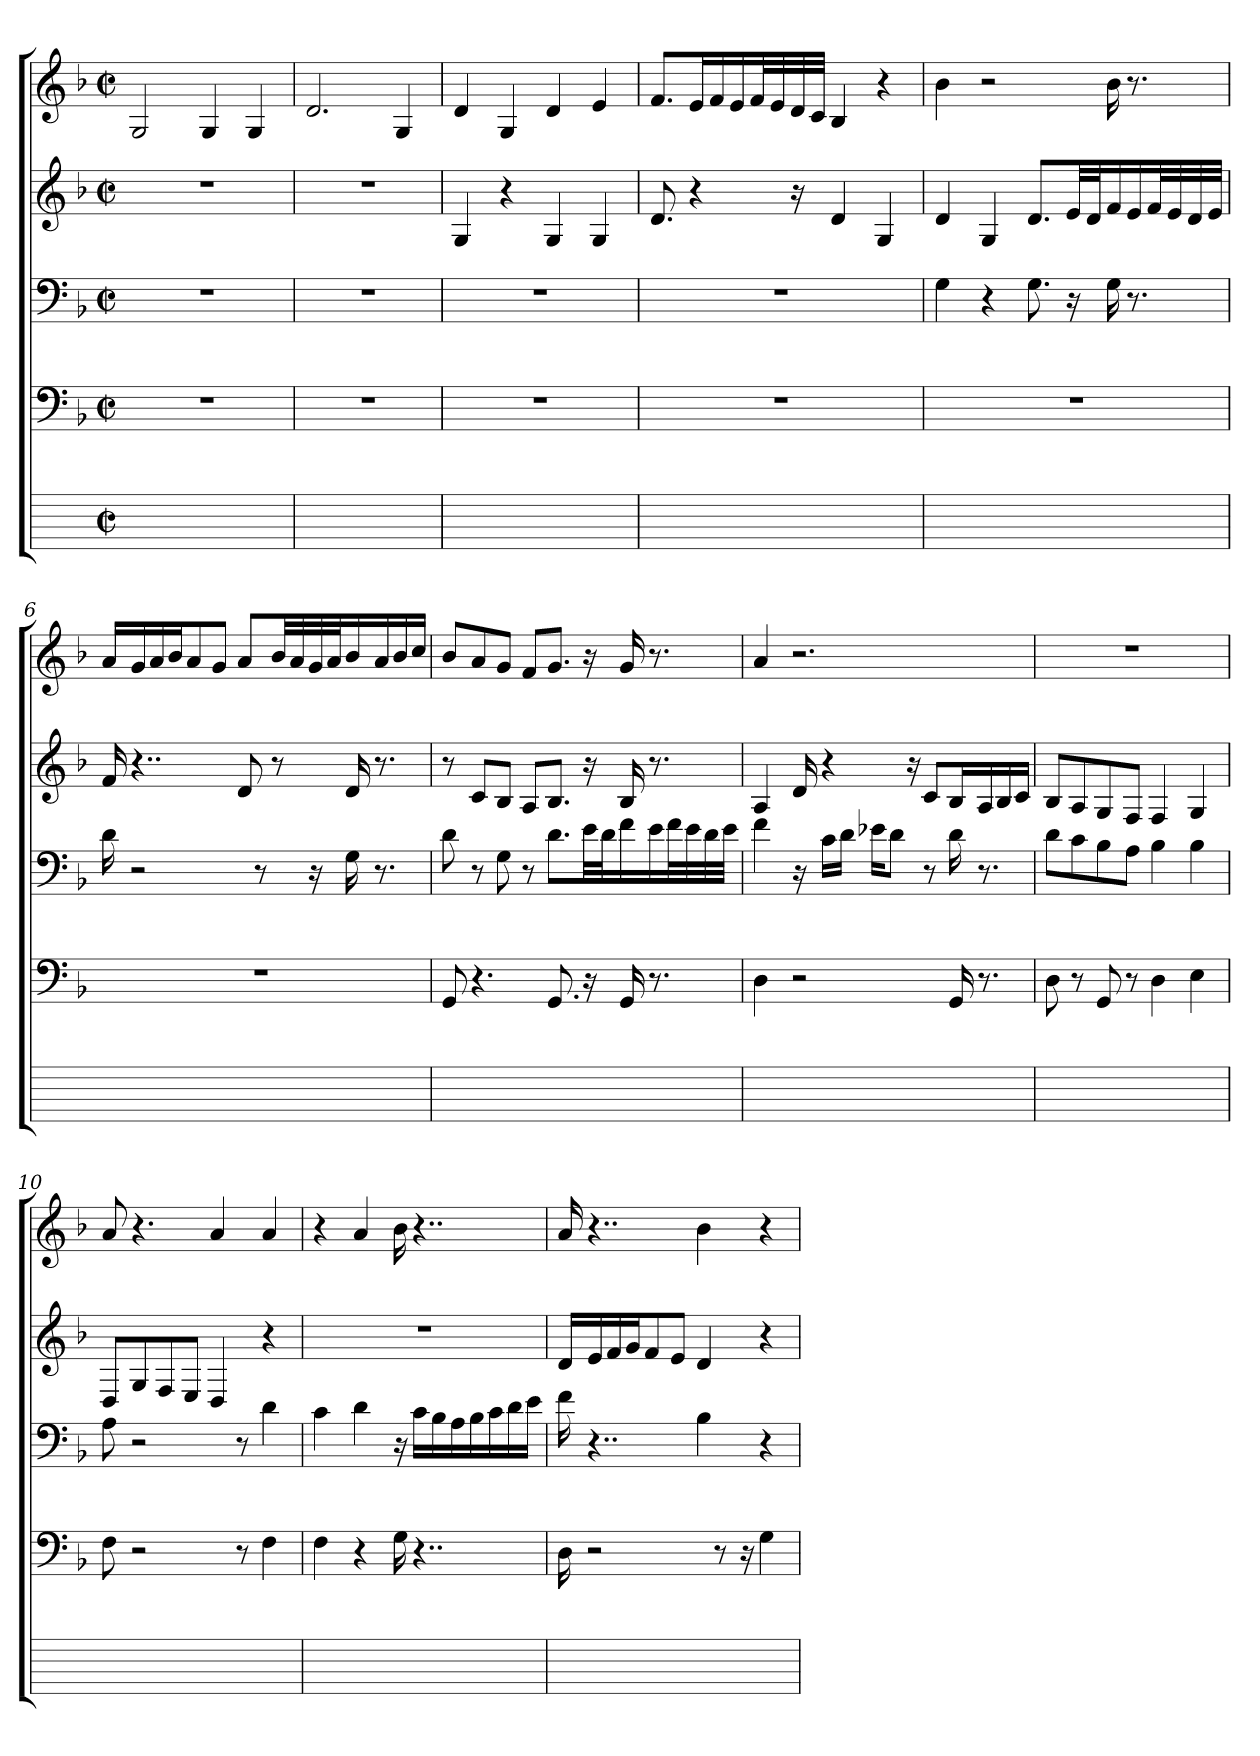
**kern	**kern	**kern	**kern	**kern
*part5	*part4	*part3	*part2	*part1
*staff5	*staff4	*staff3	*staff2	*staff1
*stria6	*	*	*	*
*	*clefF4	*clefF4	*clefG2	*clefG2
*	*k[b-]	*k[b-]	*k[b-]	*k[b-]
*	*F:	*F:	*F:	*F:
*M2/2	*M2/2	*M2/2	*M2/2	*M2/2
*met(c|)	*met(c|)	*met(c|)	*met(c|)	*met(c|)
=1	=1	=1	=1	=1
1ryy	1r	1r	1r	2G
.	.	.	.	4G
.	.	.	.	4G
=2	=2	=2	=2	=2
1ryy	1r	1r	1r	2.d
.	.	.	.	4G
=3	=3	=3	=3	=3
1ryy	1r	1r	4G	4d
.	.	.	4r	4G
.	.	.	4G	4d
.	.	.	4G	4e
=4	=4	=4	=4	=4
1ryy	1r	1r	8.d	8.fL
.	.	.	4r	16eiL
.	.	.	.	16fi
.	.	.	.	16ei
.	.	.	.	32fiL
.	.	.	.	32ei
.	.	.	16r	32di
.	.	.	.	32ciJJJ
.	.	.	4dj	4B-
.	.	.	4G	4r
=5	=5	=5	=5	=5
1ryy	1r	4G	4d	4b-
.	.	4r	4G	2r
.	.	8.G	8.dL	.
.	.	16r	32eiLL	.
.	.	.	32diJ	.
.	.	16G	16fZ	16b-
.	.	8.r	16ei	8.r
.	.	.	32fiL	.
.	.	.	32ei	.
.	.	.	32di	.
.	.	.	32eiJJJ	.
=6	=6	=6	=6	=6
1ryy	1r	16d	16f	16aLL
.	.	2r	4..r	16gi
.	.	.	.	16ai
.	.	.	.	16b-iJ
.	.	.	.	8ai
.	.	.	.	8giJ
.	.	.	8d	8aL
.	.	8r	.	.
.	.	.	8r	32b-iLL
.	.	.	.	32ai
.	.	16r	.	32gi
.	.	.	.	32aiJ
.	.	16G	16d	16b-
.	.	8.r	8.r	16ai
.	.	.	.	16b-i
.	.	.	.	16cciJJ
=7	=7	=7	=7	=7
1ryy	8GG	8d	8r	8b-jL
.	4.r	8r	8cL	8a
.	.	8G	8B-J	8gJ
.	.	8r	8AL	8fL
.	8.GG	8.dL	8.B-J	8.gJ
.	16r	32eiLL	16r	16r
.	.	32diJ	.	.
.	16GG	16fZ	16B-	16g
.	8.r	16ei	8.r	8.r
.	.	32fiL	.	.
.	.	32ei	.	.
.	.	32di	.	.
.	.	32eiJJJ	.	.
=8	=8	=8	=8	=8
1ryy	4D	4f	4A	4a
.	2r	16r	16d	2.r
.	.	16ciLL	4r	.
.	.	16diJJ	.	.
.	.	16e-XiKL	.	.
.	.	8dJ	.	.
.	.	.	16r	.
.	.	8r	8cL	.
.	16GG	16d	16B-L	.
.	8.r	8.r	16Ai	.
.	.	.	16B-i	.
.	.	.	16ciJJ	.
=9	=9	=9	=9	=9
1ryy	8D	8djL	8B-jL	1r
.	8r	8c	8A	.
.	8GG	8B-	8G	.
.	8r	8AJ	8FZJ	.
.	4D	4B-	4F	.
.	4E	4B-	4G	.
=10	=10	=10	=10	=10
1ryy	8F	8A	8DL	8a
.	2r	2r	8Gi	4.r
.	.	.	8Fi	.
.	.	.	8EiJ	.
.	.	.	4Dj	4a
.	8r	8r	.	.
.	4F	4d	4r	4a
=11	=11	=11	=11	=11
1ryy	4F	4c	1r	4r
.	4r	4d	.	4a
.	16G	16r	.	16b-
.	4..r	16ciLL	.	4..r
.	.	16B-i	.	.
.	.	16Ai	.	.
.	.	16B-	.	.
.	.	16ci	.	.
.	.	16di	.	.
.	.	16eiJJ	.	.
=12	=12	=12	=12	=12
1ryy	16D	16f	16dLL	16a
.	2r	4..r	16ei	4..r
.	.	.	16fi	.
.	.	.	16giJ	.
.	.	.	8fi	.
.	.	.	8eiJ	.
.	.	4B-	4d	4b-
.	8r	.	.	.
.	16r	.	.	.
.	4G	4r	4r	4r
=	=	=	=	=
*-	*-	*-	*-	*-
